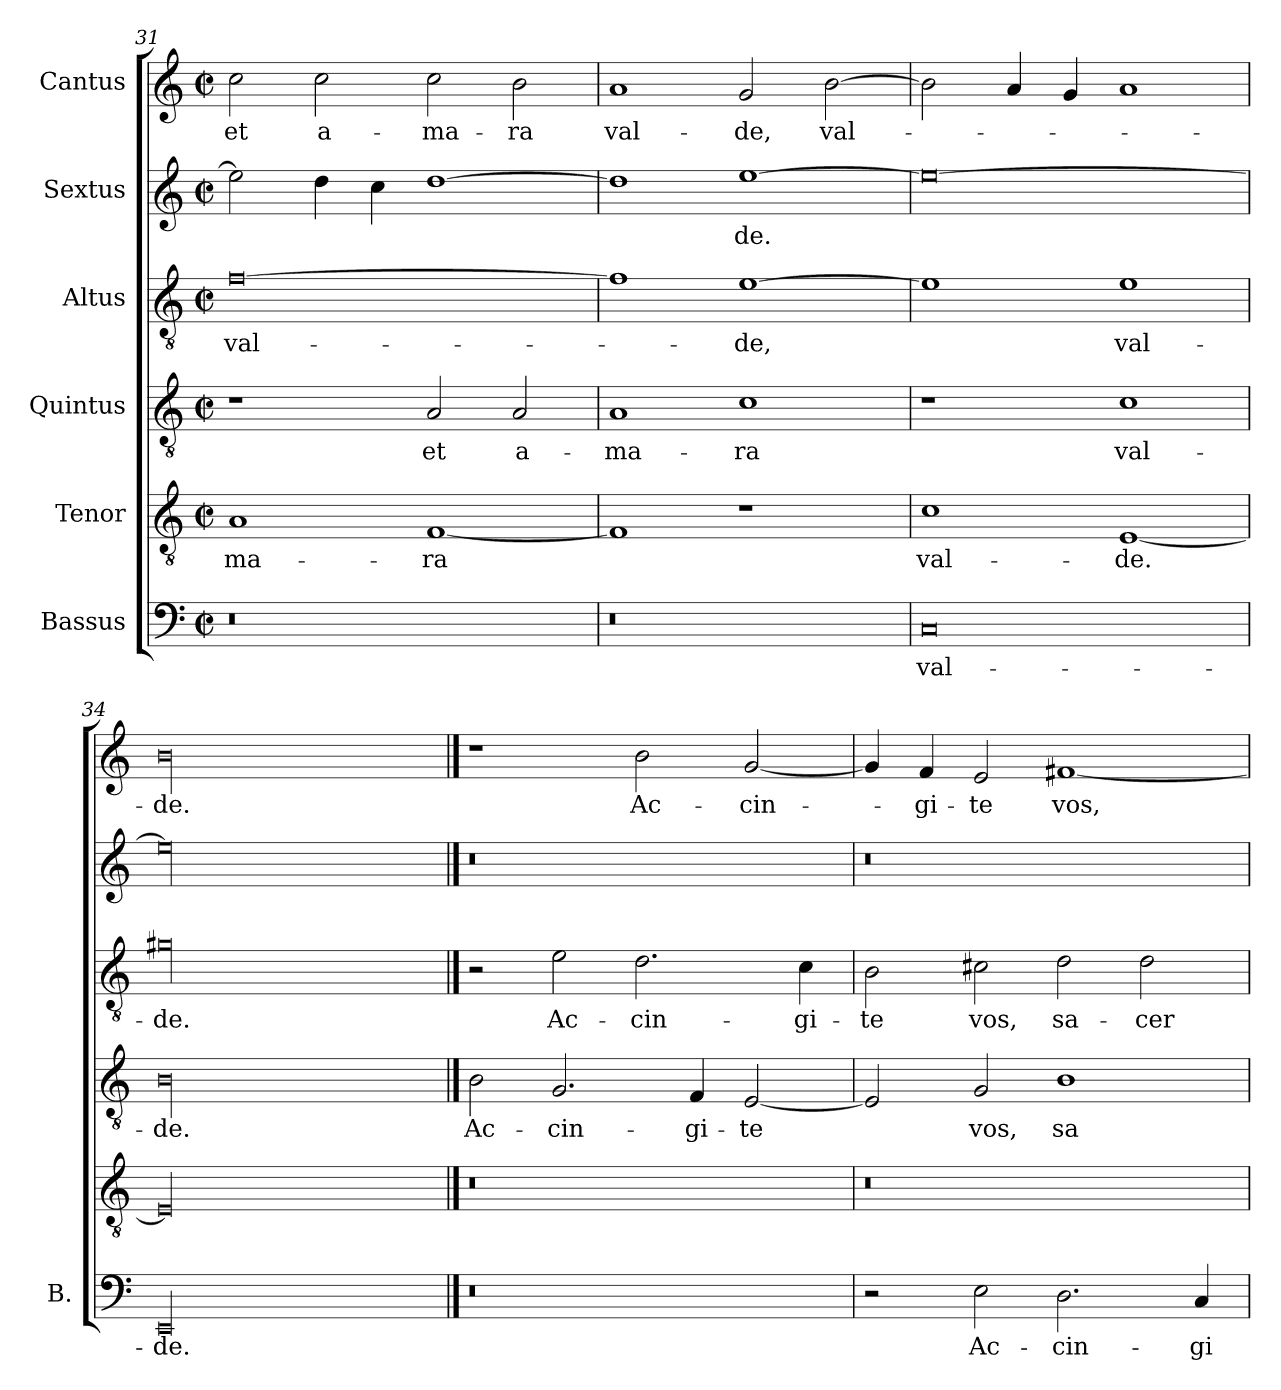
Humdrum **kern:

**kern	**text	**kern	**text	**kern	**text	**kern	**text	**kern	**text	**kern	**text
*part6	*part6	*part5	*part5	*part4	*part4	*part3	*part3	*part2	*part2	*part1	*part1
*staff6	*staff6	*staff5	*staff5	*staff4	*staff4	*staff3	*staff3	*staff2	*staff2	*staff1	*staff1
*I"Bassus	*	*I"Tenor	*	*I"Quintus	*	*I"Altus	*	*I"Sextus	*	*I"Cantus	*
*I'B.	*	*	*	*	*	*	*	*	*	*	*
*clefF4	*	*clefGv2	*	*clefGv2	*	*clefGv2	*	*clefG2	*	*clefG2	*
*k[]	*	*k[]	*	*k[]	*	*k[]	*	*k[]	*	*k[]	*
*C:	*	*C:	*	*C:	*	*C:	*	*C:	*	*C:	*
*M2/2	*	*M2/2	*	*M2/2	*	*M2/2	*	*M2/2	*	*M2/2	*
*met(c|)	*	*met(c|)	*	*met(c|)	*	*met(c|)	*	*met(c|)	*	*met(c|)	*
=31	=31	=31	=31	=31	=31	=31	=31	=31	=31	=31	=31
!LO:N:vis=0	!	!	!	!	!	!	!	!	!	!	!
1r	.	1A/	-ma-	1r	.	[0f\	val-	2ee\]	.	2cc\	et
.	.	.	.	.	.	.	.	4dd\	.	2cc\	a-
.	.	.	.	.	.	.	.	4cc\	.	.	.
1ryy	.	[1F/	-ra	2A/	et	.	.	[1dd\	.	2cc\	-ma-
.	.	.	.	2A/	a-	.	.	.	.	2b\	-ra
=32	=32	=32	=32	=32	=32	=32	=32	=32	=32	=32	=32
!LO:N:vis=0	!	!	!	!	!	!	!	!	!	!	!
1r	.	1F/]	.	1A/	-ma-	1f\]	.	1dd\]	.	1a/	val-
1ryy	.	1r	.	1c\	-ra	[1e\	-de,	[1ee\	-de.	2g/	-de,
.	.	.	.	.	.	.	.	.	.	[2b\	val-
=33	=33	=33	=33	=33	=33	=33	=33	=33	=33	=33	=33
0C/	val-	1c\	val-	1r	.	1e\]	.	0ee\_	.	2b\]	.
.	.	.	.	.	.	.	.	.	.	4a/	.
.	.	.	.	.	.	.	.	.	.	4g/	.
.	.	[1E/	-de.	1c\	val-	1e\	val-	.	.	1a/	.
=34	=34	=34	=34	=34	=34	=34	=34	=34	=34	=34	=34
00EE/	-de.	00E/]	.	00B\	-de.	00g#X\	-de.	00ee\]	.	00b\	-de.
==35	==35	==35	==35	==35	==35	==35	==35	==35	==35	==35	==35
!LO:N:vis=0	!	!LO:N:vis=0	!	!	!	!	!	!LO:N:vis=0	!	!	!
1r	.	1r	.	2B\	Ac-	2r	.	1r	.	1r	.
.	.	.	.	2.G/	-cin-	2e\	Ac-	.	.	.	.
1ryy	.	1ryy	.	.	.	2.d\	-cin-	1ryy	.	2b\	Ac-
.	.	.	.	4F/	-gi-	.	.	.	.	.	.
.	.	.	.	[2E/	-te	.	.	.	.	[2g/	-cin-
.	.	.	.	.	.	4c\	-gi-	.	.	.	.
=36	=36	=36	=36	=36	=36	=36	=36	=36	=36	=36	=36
!	!	!LO:N:vis=0	!	!	!	!	!	!LO:N:vis=0	!	!	!
2r	.	1r	.	2E/]	.	2B\	-te	1r	.	4g/]	.
.	.	.	.	.	.	.	.	.	.	4f/	-gi-
2E\	Ac-	.	.	2G/	vos,	2c#X\	vos,	.	.	2e/	-te
2.D\	-cin-	1ryy	.	1B\	sa-	2d\	sa-	1ryy	.	[1f#X/	vos,
.	.	.	.	.	.	2d\	-cer-	.	.	.	.
4C/	-gi-	.	.	.	.	.	.	.	.	.	.
=	=	=	=	=	=	=	=	=	=	=	=
*-	*-	*-	*-	*-	*-	*-	*-	*-	*-	*-	*-
